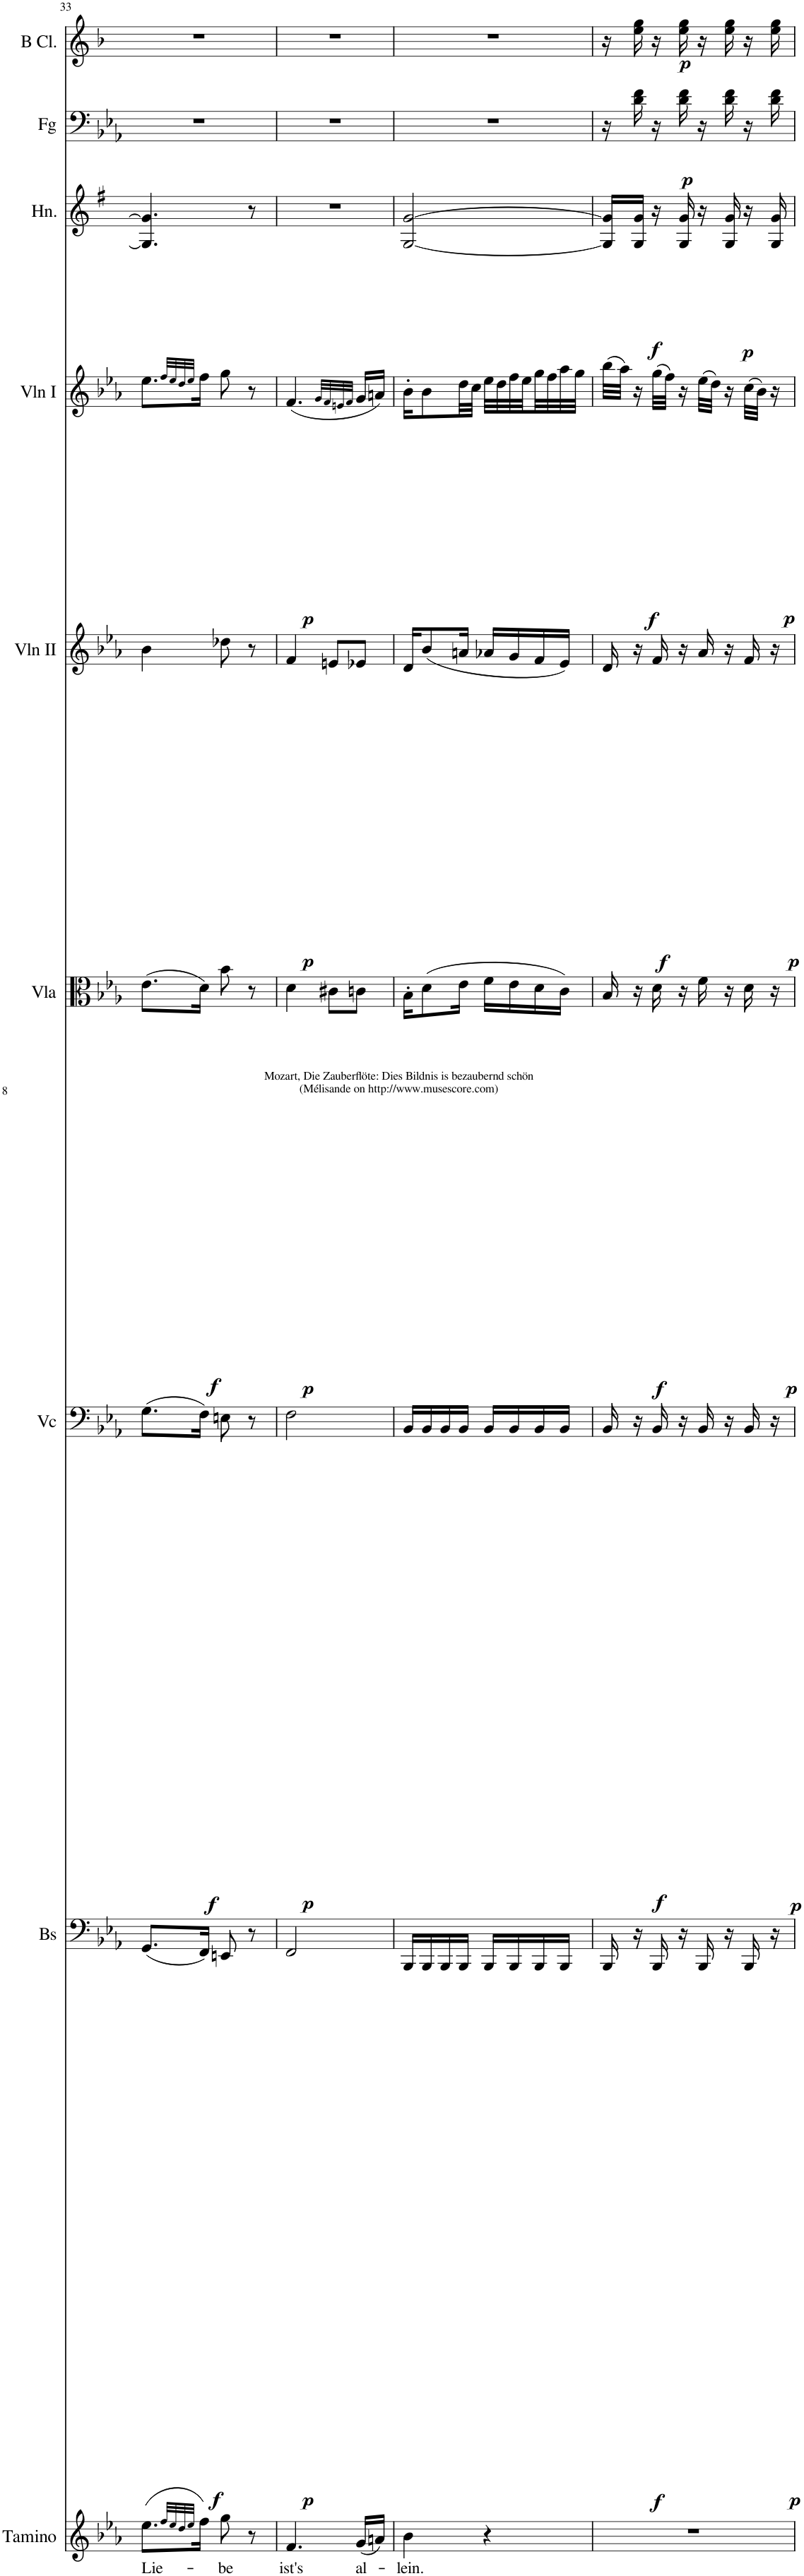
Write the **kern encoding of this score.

**kern	**text	**kern	**dynam	**kern	**dynam	**kern	**dynam	**kern	**dynam	**kern	**dynam	**kern	**dynam	**kern	**dynam	**kern	**dynam
*part9	*part9	*part8	*part8	*part7	*part7	*part6	*part6	*part5	*part5	*part4	*part4	*part3	*part3	*part2	*part2	*part1	*part1
*staff9	*staff9	*staff8	*staff8	*staff7	*staff7	*staff6	*staff6	*staff5	*staff5	*staff4	*staff4	*staff3	*staff3	*staff2	*staff2	*staff1	*staff1
*I"Tamino	*	*I"Basso	*	*I"Vc	*	*I"Viola	*	*I"Violini II	*	*I"Violini I	*	*I"E Horn	*	*I"Fagotti	*	*I"B Clarinet	*
*I'Tamino	*	*I'Bs	*	*I'Vc	*	*I'Vla	*	*I'Vln II	*	*I'Vln I	*	*I'Hn.	*	*I'Fg	*	*I'B Cl.	*
!!LO:PB:g=z
*clefG2	*	*clefF4	*	*clefF4	*	*clefC3	*	*clefG2	*	*clefG2	*	*clefG2	*	*clefF4	*	*clefG2	*
*	*	*Trd7c12	*	*	*	*	*	*	*	*	*	*Trd5c9	*	*	*	*Trd1c2	*
*k[b-e-a-]	*	*k[b-e-a-]	*	*k[b-e-a-]	*	*k[b-e-a-]	*	*k[b-e-a-]	*	*k[b-e-a-]	*	*k[f#]	*	*k[b-e-a-]	*	*k[b-]	*
*M2/4	*	*M2/4	*	*M2/4	*	*M2/4	*	*	*	*	*	*M2/4	*	*M2/4	*	*M2/4	*
=33	=33	=33	=33	=33	=33	=33	=33	=33	=33	=33	=33	=33	=33	=33	=33	=33	=33
!	!LO:LY:b	!	!LO:DY:b	!	!LO:DY:b	!	!LO:DY:b	!	!	!	!	!	!	!	!	!	!
(8.ee-\L	Lie-	(8.GG/L	f	(8.G\L	f	(8.e-\L	f	4b-\	.	8.ee-\L	.	4.G/] 4.g/]	.	2r	.	2r	.
32qff/LLL	.	.	.	.	.	.	.	.	.	32qff/LLL	.	.	.	.	.	.	.
32qee-/	.	.	.	.	.	.	.	.	.	32qee-/	.	.	.	.	.	.	.
32qdd/	.	.	.	.	.	.	.	.	.	32qdd/	.	.	.	.	.	.	.
32qee-/JJJ	.	.	.	.	.	.	.	.	.	32qee-/JJJ	.	.	.	.	.	.	.
16ff\Jk)	.	16FF/Jk)	.	16F\Jk)	.	16d\Jk)	.	.	.	16ff\Jk	.	.	.	.	.	.	.
!	!LO:LY:b	!	!	!	!	!	!	!	!	!	!	!	!	!	!	!	!
8gg\	-be	8EEn/	.	8En\	.	8b-\	.	8dd-X\	.	8gg\	.	.	.	.	.	.	.
8r	.	8r	.	8r	.	8r	.	8r	.	8r	.	8r	.	.	.	.	.
=34	=34	=34	=34	=34	=34	=34	=34	=34	=34	=34	=34	=34	=34	=34	=34	=34	=34
!	!LO:LY:b	!	!LO:DY:b	!	!LO:DY:b	!	!LO:DY:b	!	!LO:DY:b	!	!LO:DY:b	!	!	!	!	!	!
4.f/	ist's	2FF/	p	2F\	p	4d\	p	4f/	p	(4.f/	p	2r	.	2r	.	2r	.
.	.	.	.	.	.	8c#X\L	.	8en/L	.	.	.	.	.	.	.	.	.
.	.	.	.	.	.	.	.	.	.	32qg/LLL	.	.	.	.	.	.	.
.	.	.	.	.	.	.	.	.	.	32qf/	.	.	.	.	.	.	.
.	.	.	.	.	.	.	.	.	.	32qen/	.	.	.	.	.	.	.
.	.	.	.	.	.	.	.	.	.	32qf/JJJ	.	.	.	.	.	.	.
!	!LO:LY:b	!	!	!	!	!	!	!	!	!	!	!	!	!	!	!	!
(16g/LL	al-	.	.	.	.	8cn\J	.	8e-X/J	.	16g/LL	.	.	.	.	.	.	.
16an/JJ)	.	.	.	.	.	.	.	.	.	16an/JJ)	.	.	.	.	.	.	.
=35	=35	=35	=35	=35	=35	=35	=35	=35	=35	=35	=35	=35	=35	=35	=35	=35	=35
!	!LO:LY:b	!	!	!	!	!	!	!	!	!	!	!	!	!	!	!	!
4b-\	-lein.	16BBB-/LL	.	16BB-/LL	.	16B-'\KL	.	16d/KL	.	16b-'\KL	.	[2G/ [2g/	.	2r	.	2r	.
.	.	16BBB-/	.	16BB-/	.	(8d\	.	(8b-/	.	8b-\	.	.	.	.	.	.	.
.	.	16BBB-/	.	16BB-/	.	.	.	.	.	.	.	.	.	.	.	.	.
.	.	16BBB-/JJ	.	16BB-/JJ	.	16e-\Jk	.	16an/Jk	.	32dd\LL	.	.	.	.	.	.	.
.	.	.	.	.	.	.	.	.	.	32cc\JJJ	.	.	.	.	.	.	.
4r	.	16BBB-/LL	.	16BB-/LL	.	16f\LL	.	16a-X/LL	.	32ee-\LLL	.	.	.	.	.	.	.
.	.	.	.	.	.	.	.	.	.	32dd\	.	.	.	.	.	.	.
.	.	16BBB-/	.	16BB-/	.	16e-\	.	16g/	.	32ff\	.	.	.	.	.	.	.
.	.	.	.	.	.	.	.	.	.	32ee-\	.	.	.	.	.	.	.
.	.	16BBB-/	.	16BB-/	.	16d\	.	16f/	.	32gg\	.	.	.	.	.	.	.
.	.	.	.	.	.	.	.	.	.	32ff\	.	.	.	.	.	.	.
.	.	16BBB-/JJ	.	16BB-/JJ	.	16c\JJ)	.	16e-/JJ)	.	32aa-\	.	.	.	.	.	.	.
.	.	.	.	.	.	.	.	.	.	32gg\JJJ	.	.	.	.	.	.	.
=36	=36	=36	=36	=36	=36	=36	=36	=36	=36	=36	=36	=36	=36	=36	=36	=36	=36
!	!	!	!LO:DY:b	!	!LO:DY:b	!	!LO:DY:b	!	!LO:DY:b	!	!LO:DY:b	!	!LO:DY:b	!	!LO:DY:b	!	!LO:DY:b
2r	.	16BBB-/	f	16BB-/	f	16B-/	f	16d/	f	(32bb-\LLL	f	16G/] 16g/]LL	f	16r	p	16r	p
.	.	.	.	.	.	.	.	.	.	32aa-\JJJ)	.	.	.	.	.	.	.
!	!	!	!	!	!	!	!	!	!	!	!	!	!LO:DY:b	!	!	!	!
.	.	16r	.	16r	.	16r	.	16r	.	16r	.	16G/ 16g/JJ	p	16d\ 16f\	.	16ee\ 16gg\	.
!	!	!	!LO:DY:b	!	!LO:DY:b	!	!LO:DY:b	!	!LO:DY:b	!	!LO:DY:b	!	!	!	!	!	!
.	.	16BBB-/	p	16BB-/	p	16d\	p	16f/	p	(32gg\LLL	p	16r	.	16r	.	16r	.
.	.	.	.	.	.	.	.	.	.	32ff\JJJ)	.	.	.	.	.	.	.
.	.	16r	.	16r	.	16r	.	16r	.	16r	.	16G/ 16g/	.	16d\ 16f\	.	16ee\ 16gg\	.
.	.	16BBB-/	.	16BB-/	.	16f\	.	16a-/	.	(32ee-\LLL	.	16r	.	16r	.	16r	.
.	.	.	.	.	.	.	.	.	.	32dd\JJJ)	.	.	.	.	.	.	.
.	.	16r	.	16r	.	16r	.	16r	.	16r	.	16G/ 16g/	.	16d\ 16f\	.	16ee\ 16gg\	.
.	.	16BBB-/	.	16BB-/	.	16d\	.	16f/	.	(32cc\LLL	.	16r	.	16r	.	16r	.
.	.	.	.	.	.	.	.	.	.	32b-\JJJ)	.	.	.	.	.	.	.
.	.	16r	.	16r	.	16r	.	16r	.	16r	.	16G/ 16g/	.	16d\ 16f\	.	16ee\ 16gg\	.
=	=	=	=	=	=	=	=	=	=	=	=	=	=	=	=	=	=
*-	*-	*-	*-	*-	*-	*-	*-	*-	*-	*-	*-	*-	*-	*-	*-	*-	*-
